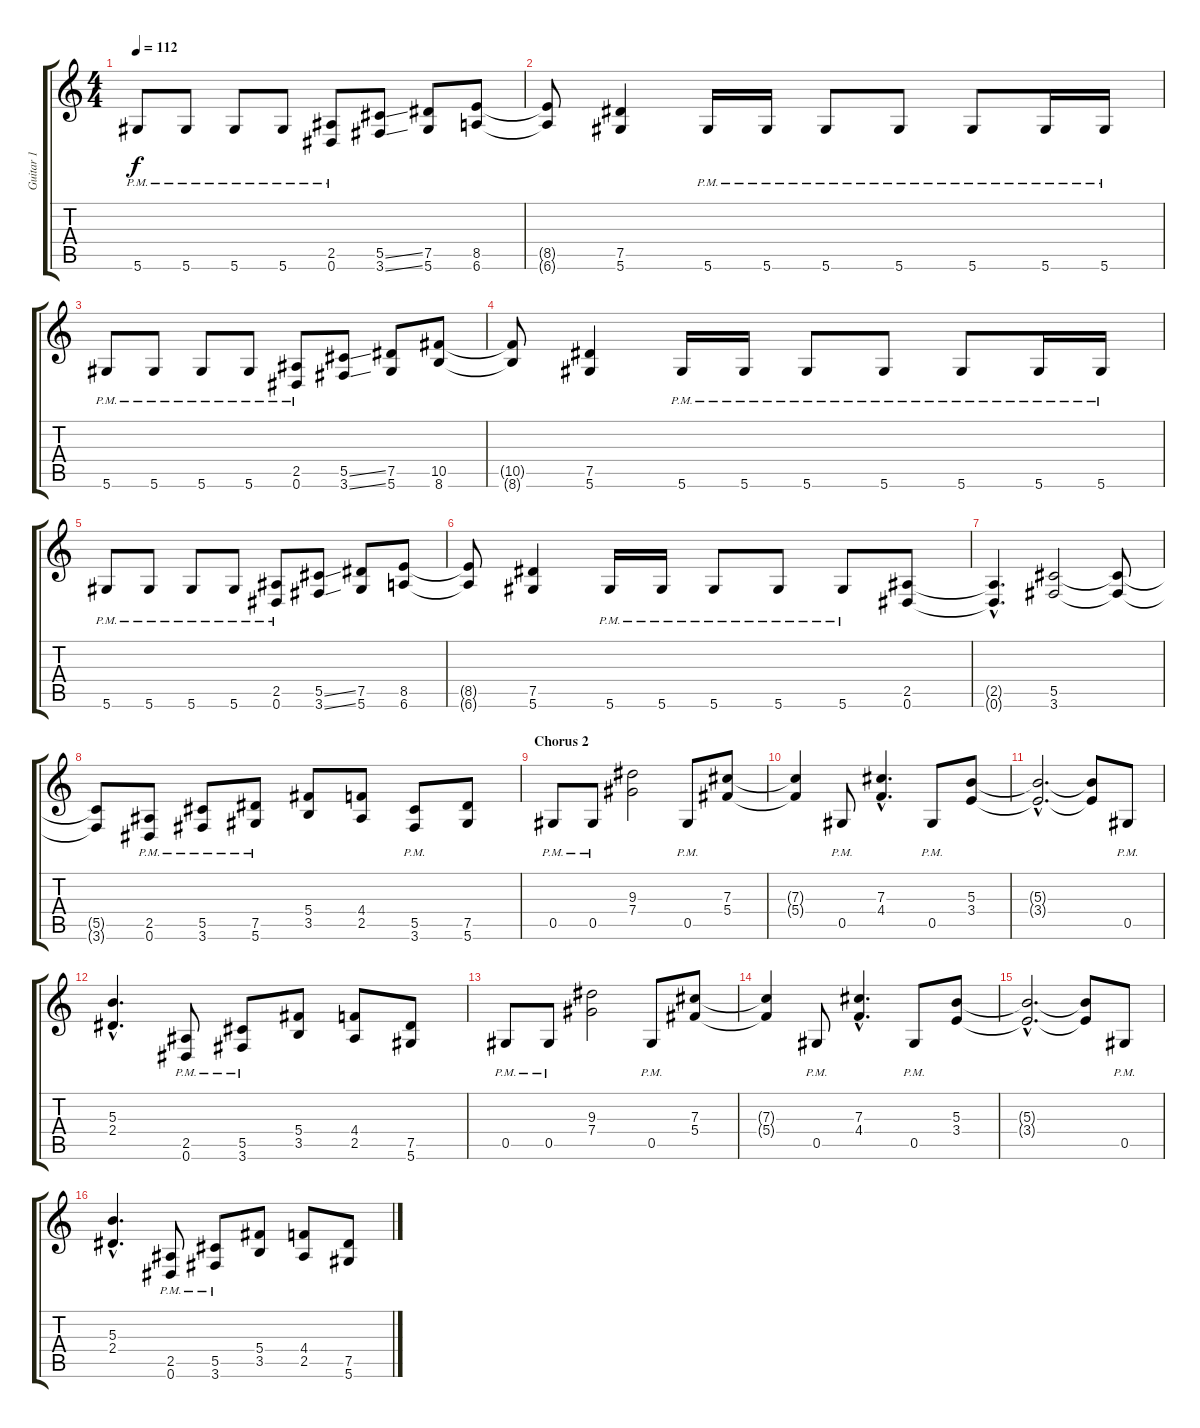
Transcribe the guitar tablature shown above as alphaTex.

\track ("Guitar 1" "Guitar 1") {instrument acousticguitarsteel}
\staff {score tabs}
\tuning (Eb4 Bb3 Gb3 Db3 Ab2 Eb2) {hide}
\ts (4 4)
\tempo 112
\clef g2
\ks c
5.6{pm}.8{dy f} 5.6{pm}.8 5.6{pm}.8 5.6{pm}.8 (2.5{pm} 0.6{pm}).8 (5.5{ss} 3.6{ss}).8 (7.5 5.6).8 (8.5 6.6).8 |
(8.5{t} 6.6{t}).8 (7.5 5.6).4 5.6{pm}.16 5.6{pm}.16 5.6{pm}.8 5.6{pm}.8 5.6{pm}.8 5.6{pm}.16 5.6{pm}.16 |
5.6{pm}.8 5.6{pm}.8 5.6{pm}.8 5.6{pm}.8 (2.5{pm} 0.6{pm}).8 (5.5{ss} 3.6{ss}).8 (7.5 5.6).8 (10.5 8.6).8 |
(10.5{t} 8.6{t}).8 (7.5 5.6).4 5.6{pm}.16 5.6{pm}.16 5.6{pm}.8 5.6{pm}.8 5.6{pm}.8 5.6{pm}.16 5.6{pm}.16 |
5.6{pm}.8 5.6{pm}.8 5.6{pm}.8 5.6{pm}.8 (2.5{pm} 0.6{pm}).8 (5.5{ss} 3.6{ss}).8 (7.5 5.6).8 (8.5 6.6).8 |
(8.5{t} 6.6{t}).8 (7.5 5.6).4 5.6{pm}.16 5.6{pm}.16 5.6{pm}.8 5.6{pm}.8 5.6{pm}.8 (2.5 0.6).8 |
(2.5{hac t} 0.6{hac t}).4{d} (5.5 3.6).2 (5.5{t} 3.6{t}).8 |
(5.5{t} 3.6{t}).8 (2.5{pm} 0.6{pm}).8 (5.5{pm} 3.6{pm}).8 (7.5{pm} 5.6{pm}).8 (5.4 3.5).8 (4.4 2.5).8 (5.5{pm} 3.6{pm}).8 (7.5 5.6).8 |
\section ("" "Chorus 2")
0.5{pm}.8 0.5{pm}.8 (9.3 7.4).2 0.5{pm}.8 (7.3 5.4).8 |
(7.3{t} 5.4{t}).4 0.5{pm}.8 (7.3{hac} 4.4{hac}).4{d} 0.5{pm}.8 (5.3 3.4).8 |
(5.3{hac t} 3.4{hac t}).2{d} (5.3{t} 3.4{t}).8 0.5{pm}.8 |
(5.3{hac} 2.4{hac}).4{d} (2.5{pm} 0.6{pm}).8 (5.5{pm} 3.6{pm}).8 (5.4 3.5).8 (4.4 2.5).8 (7.5 5.6).8 |
0.5{pm}.8 0.5{pm}.8 (9.3 7.4).2 0.5{pm}.8 (7.3 5.4).8 |
(7.3{t} 5.4{t}).4 0.5{pm}.8 (7.3{hac} 4.4{hac}).4{d} 0.5{pm}.8 (5.3 3.4).8 |
(5.3{hac t} 3.4{hac t}).2{d} (5.3{t} 3.4{t}).8 0.5{pm}.8 |
(5.3{hac} 2.4{hac}).4{d} (2.5{pm} 0.6{pm}).8 (5.5{pm} 3.6{pm}).8 (5.4 3.5).8 (4.4 2.5).8 (7.5 5.6).8
